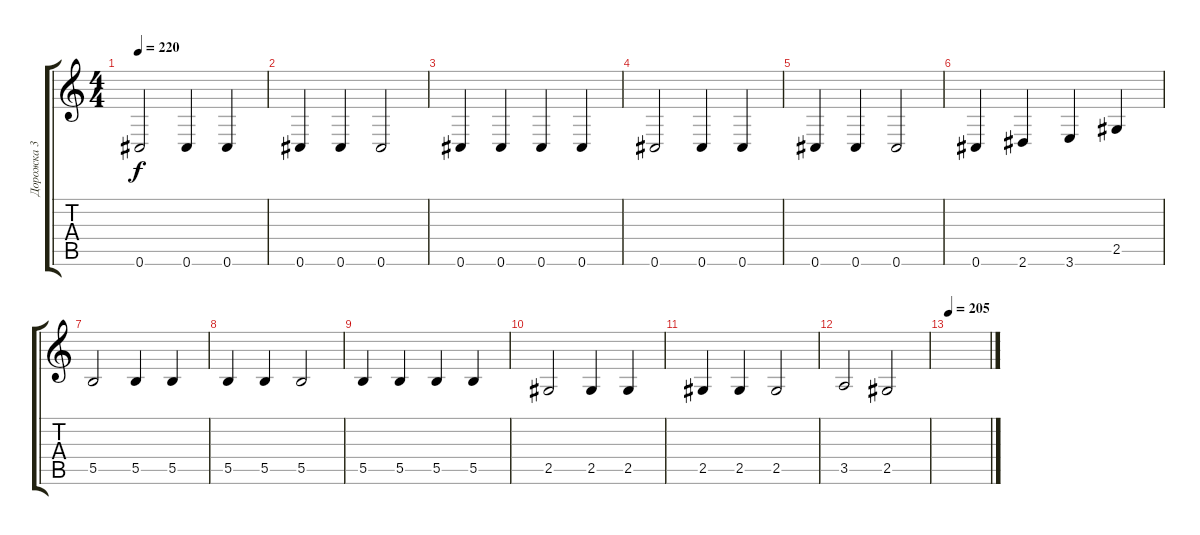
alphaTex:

\track ("Дорожка 3" "Дорожка 3") {instrument electricbassfinger}
\staff {score tabs}
\tuning (Db4 Ab3 E3 B2 Gb2 Db2) {hide}
\ts (4 4)
\tempo 220
\clef g2
\ks c
0.6.2{dy f} 0.6.4 0.6.4 |
0.6.4 0.6.4 0.6.2 |
0.6.4 0.6.4 0.6.4 0.6.4 |
0.6.2 0.6.4 0.6.4 |
0.6.4 0.6.4 0.6.2 |
0.6.4 2.6.4 3.6.4 2.5.4 |
5.5.2 5.5.4 5.5.4 |
5.5.4 5.5.4 5.5.2 |
5.5.4 5.5.4 5.5.4 5.5.4 |
2.5.2 2.5.4 2.5.4 |
2.5.4 2.5.4 2.5.2 |
3.5.2 2.5.2 |
\tempo 205
